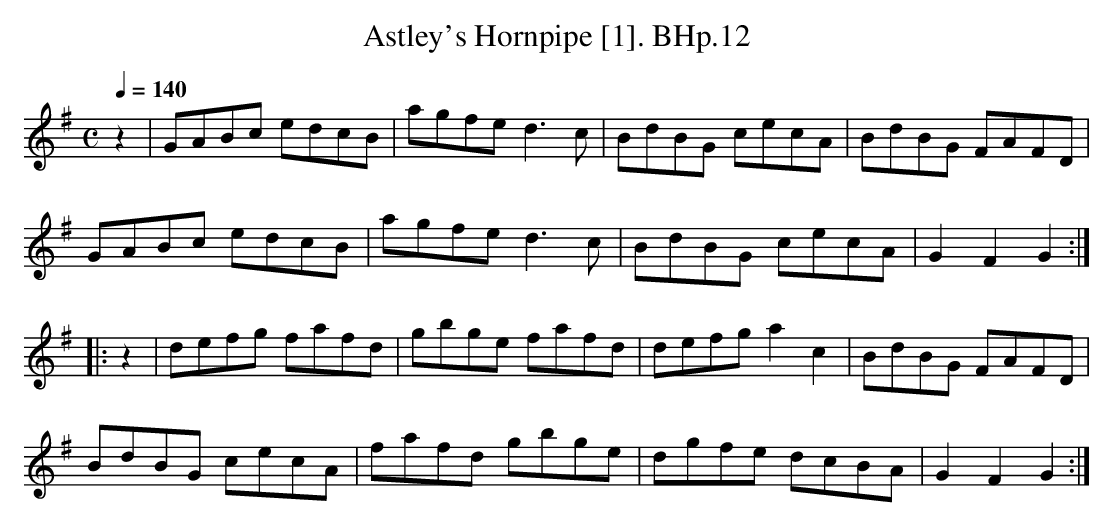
X:1
T:Astley's Hornpipe [1]. BHp.12
M:C
L:1/8
Q:1/4=140
K:G
z2|GABc edcB|agfe d3c|BdBG cecA|BdBG FAFD|
GABc edcB|agfe d3c|BdBG cecA|G2F2G2:|
|:z2|defg fafd|gbge fafd|defg a2c2|BdBG FAFD|
BdBG cecA|fafd gbge|dgfe dcBA|G2F2G2:|
